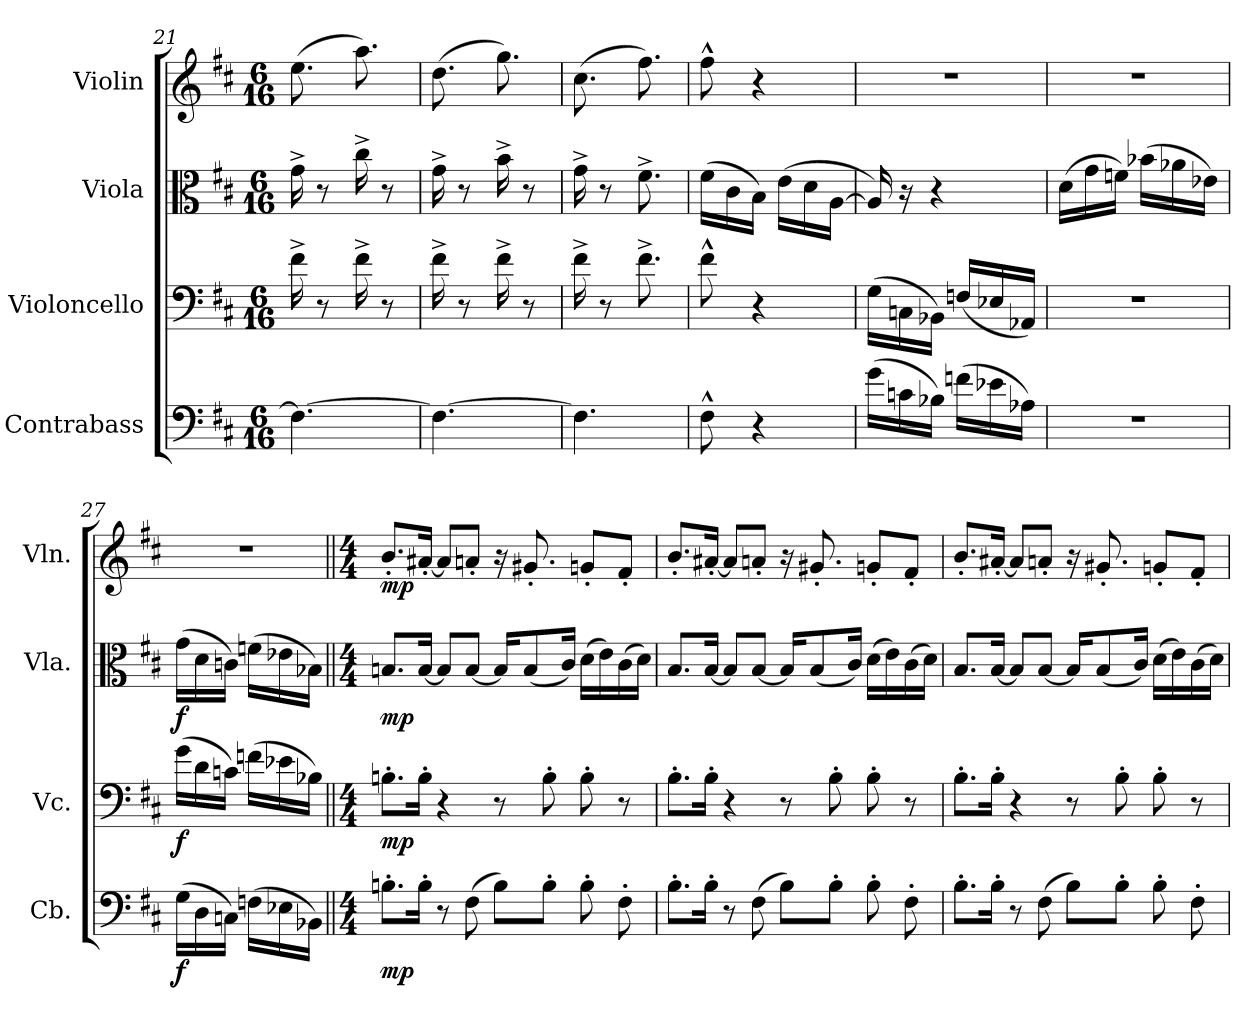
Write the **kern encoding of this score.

**kern	**dynam	**kern	**dynam	**kern	**dynam	**kern	**dynam
*part4	*part4	*part3	*part3	*part2	*part2	*part1	*part1
*staff4	*staff4	*staff3	*staff3	*staff2	*staff2	*staff1	*staff1
*I"Contrabass	*	*I"Violoncello	*	*I"Viola	*	*I"Violin	*
*I'Cb.	*	*I'Vc.	*	*I'Vla.	*	*I'Vln.	*
!!LO:LB:g=z
*clefF4	*	*clefF4	*	*clefC3	*	*clefG2	*
*ITrd7c12	*	*	*	*	*	*	*
*k[f#c#]	*	*k[f#c#]	*	*k[f#c#]	*	*k[f#c#]	*
*M6/16	*	*M6/16	*	*M6/16	*	*M6/16	*
=21	=21	=21	=21	=21	=21	=21	=21
4.FF#\_	.	16f#^\	.	16g^\	.	(>8.ee\	.
.	.	8r	.	8r	.	.	.
.	.	16f#^\	.	16cc#^\	.	8.aa\)	.
.	.	8r	.	8r	.	.	.
=22	=22	=22	=22	=22	=22	=22	=22
4.FF#\_	.	16f#^\	.	16g^\	.	(>8.dd\	.
.	.	8r	.	8r	.	.	.
.	.	16f#^\	.	16b^\	.	8.gg\)	.
.	.	8r	.	8r	.	.	.
=23	=23	=23	=23	=23	=23	=23	=23
4.FF#\]	.	16f#^\	.	16g^\	.	(>8.cc#\	.
.	.	8r	.	8r	.	.	.
.	.	8.f#^\	.	8.f#^\	.	8.ff#\)	.
=24	=24	=24	=24	=24	=24	=24	=24
8FF#^^\	.	8f#^^\	.	(>16f#\LL	.	8ff#^^\	.
.	.	.	.	16c#\	.	.	.
4r	.	4r	.	16B\JJ)	.	4r	.
.	.	.	.	(>16e\LL	.	.	.
.	.	.	.	16d\	.	.	.
.	.	.	.	[16A\JJ	.	.	.
=25	=25	=25	=25	=25	=25	=25	=25
(>16G\LL	.	(>16G\LL	.	16A/])	.	4.r	.
16Cn\	.	16Cn\	.	16r	.	.	.
16BB-X\JJ)	.	16BB-X\JJ)	.	4r	.	.	.
(>16Fn\LL	.	(<16Fn/LL	.	.	.	.	.
16E-X\	.	16E-X/	.	.	.	.	.
16AA-X\JJ)	.	16AA-X/JJ)	.	.	.	.	.
=26	=26	=26	=26	=26	=26	=26	=26
4.r	.	4.r	.	(>16d\LL	.	4.r	.
.	.	.	.	16g\	.	.	.
.	.	.	.	16fn\JJ)	.	.	.
.	.	.	.	(>16b-X\LL	.	.	.
.	.	.	.	16a-X\	.	.	.
.	.	.	.	16e-X\JJ)	.	.	.
=27	=27	=27	=27	=27	=27	=27	=27
!	!LO:DY:b	!	!LO:DY:b	!	!LO:DY:b	!	!
(>16GG\LL	f	(>16g\LL	f	(>16g\LL	f	4.r	.
16DD\	.	16d\	.	16d\	.	.	.
16CCn\JJ)	.	16cn\JJ)	.	16cn\JJ)	.	.	.
(>16FFn\LL	.	(>16fn\LL	.	(>16fn\LL	.	.	.
16EE-X\	.	16e-X\	.	16e-X\	.	.	.
16BBB-X\JJ)	.	16B-X\JJ)	.	16B-X\JJ)	.	.	.
!!LO:LB:g=z
=28||	=28||	=28||	=28||	=28||	=28||	=28||	=28||
*M4/4	*	*M4/4	*	*M4/4	*	*M4/4	*
!	!LO:DY:b	!	!LO:DY:b	!	!LO:DY:b	!	!LO:DY:b
8.BBn'\L	mp	8.Bn'\L	mp	8.Bn/L	mp	8.b'/L	mp
16BB'\Jk	.	16B'\Jk	.	[16B/Jk	.	[16a#X'/Jk	.
8r	.	4r	.	8B/L]	.	8a#/L]	.
(>8FF#\	.	.	.	[8B/J	.	8an'/J	.
8BB\L)	.	8r	.	16B/KL]	.	16r	.
.	.	.	.	(<8B/	.	8.g#X'/	.
8BB'\J	.	8B'\	.	.	.	.	.
.	.	.	.	16c#/Jk)	.	.	.
8BB'\	.	8B'\	.	(>16d\LL	.	8gn'/L	.
.	.	.	.	16e\)	.	.	.
8FF#'\	.	8r	.	(>16c#\	.	8f#'/J	.
.	.	.	.	16d\JJ)	.	.	.
=29	=29	=29	=29	=29	=29	=29	=29
8.BB'\L	.	8.B'\L	.	8.B/L	.	8.b'/L	.
16BB'\Jk	.	16B'\Jk	.	[16B/Jk	.	[16a#X'/Jk	.
8r	.	4r	.	8B/L]	.	8a#/L]	.
(>8FF#\	.	.	.	[8B/J	.	8an'/J	.
8BB\L)	.	8r	.	16B/KL]	.	16r	.
.	.	.	.	(<8B/	.	8.g#X'/	.
8BB'\J	.	8B'\	.	.	.	.	.
.	.	.	.	16c#/Jk)	.	.	.
8BB'\	.	8B'\	.	(>16d\LL	.	8gn'/L	.
.	.	.	.	16e\)	.	.	.
8FF#'\	.	8r	.	(>16c#\	.	8f#'/J	.
.	.	.	.	16d\JJ)	.	.	.
=30	=30	=30	=30	=30	=30	=30	=30
8.BB'\L	.	8.B'\L	.	8.B/L	.	8.b'/L	.
16BB'\Jk	.	16B'\Jk	.	[16B/Jk	.	[16a#X'/Jk	.
8r	.	4r	.	8B/L]	.	8a#/L]	.
(>8FF#\	.	.	.	[8B/J	.	8an'/J	.
8BB\L)	.	8r	.	16B/KL]	.	16r	.
.	.	.	.	(<8B/	.	8.g#X'/	.
8BB'\J	.	8B'\	.	.	.	.	.
.	.	.	.	16c#/Jk)	.	.	.
8BB'\	.	8B'\	.	(>16d\LL	.	8gn'/L	.
.	.	.	.	16e\)	.	.	.
8FF#'\	.	8r	.	(>16c#\	.	8f#'/J	.
.	.	.	.	16d\JJ)	.	.	.
=	=	=	=	=	=	=	=
*-	*-	*-	*-	*-	*-	*-	*-
